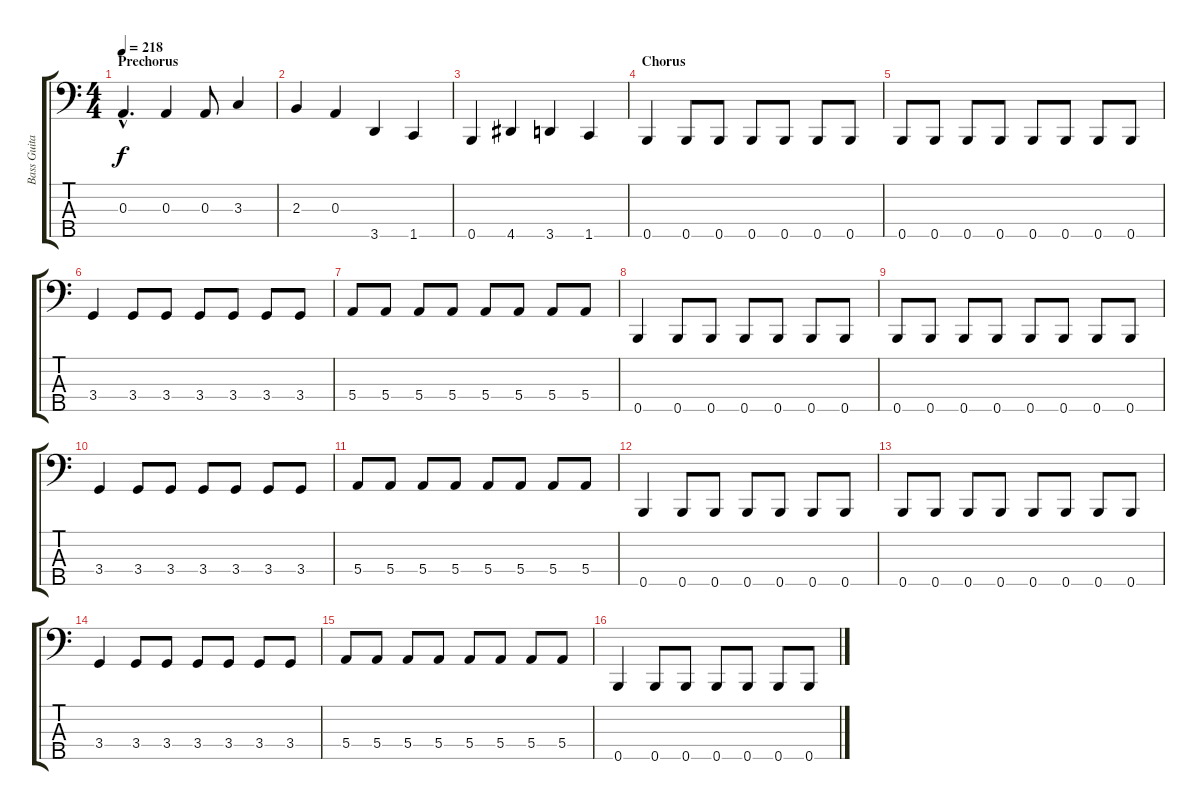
\track ("Bass Guitar" "Bass Guita") {instrument electricbasspick}
\staff {score tabs}
\tuning (G2 D2 A1 E1 B0) {hide}
\ts (4 4)
\section ("" "Prechorus")
\tempo 218
\clef f4
\ks c
0.3{hac}.4{d dy f} 0.3.4 0.3.8 3.3.4 |
2.3.4 0.3.4 3.5.4 1.5.4 |
0.5.4 4.5.4 3.5.4 1.5.4 |
\section ("" "Chorus")
0.5.4 0.5.8 0.5.8 0.5.8 0.5.8 0.5.8 0.5.8 |
0.5.8 0.5.8 0.5.8 0.5.8 0.5.8 0.5.8 0.5.8 0.5.8 |
3.4.4 3.4.8 3.4.8 3.4.8 3.4.8 3.4.8 3.4.8 |
5.4.8 5.4.8 5.4.8 5.4.8 5.4.8 5.4.8 5.4.8 5.4.8 |
0.5.4 0.5.8 0.5.8 0.5.8 0.5.8 0.5.8 0.5.8 |
0.5.8 0.5.8 0.5.8 0.5.8 0.5.8 0.5.8 0.5.8 0.5.8 |
3.4.4 3.4.8 3.4.8 3.4.8 3.4.8 3.4.8 3.4.8 |
5.4.8 5.4.8 5.4.8 5.4.8 5.4.8 5.4.8 5.4.8 5.4.8 |
0.5.4 0.5.8 0.5.8 0.5.8 0.5.8 0.5.8 0.5.8 |
0.5.8 0.5.8 0.5.8 0.5.8 0.5.8 0.5.8 0.5.8 0.5.8 |
3.4.4 3.4.8 3.4.8 3.4.8 3.4.8 3.4.8 3.4.8 |
5.4.8 5.4.8 5.4.8 5.4.8 5.4.8 5.4.8 5.4.8 5.4.8 |
0.5.4 0.5.8 0.5.8 0.5.8 0.5.8 0.5.8 0.5.8
